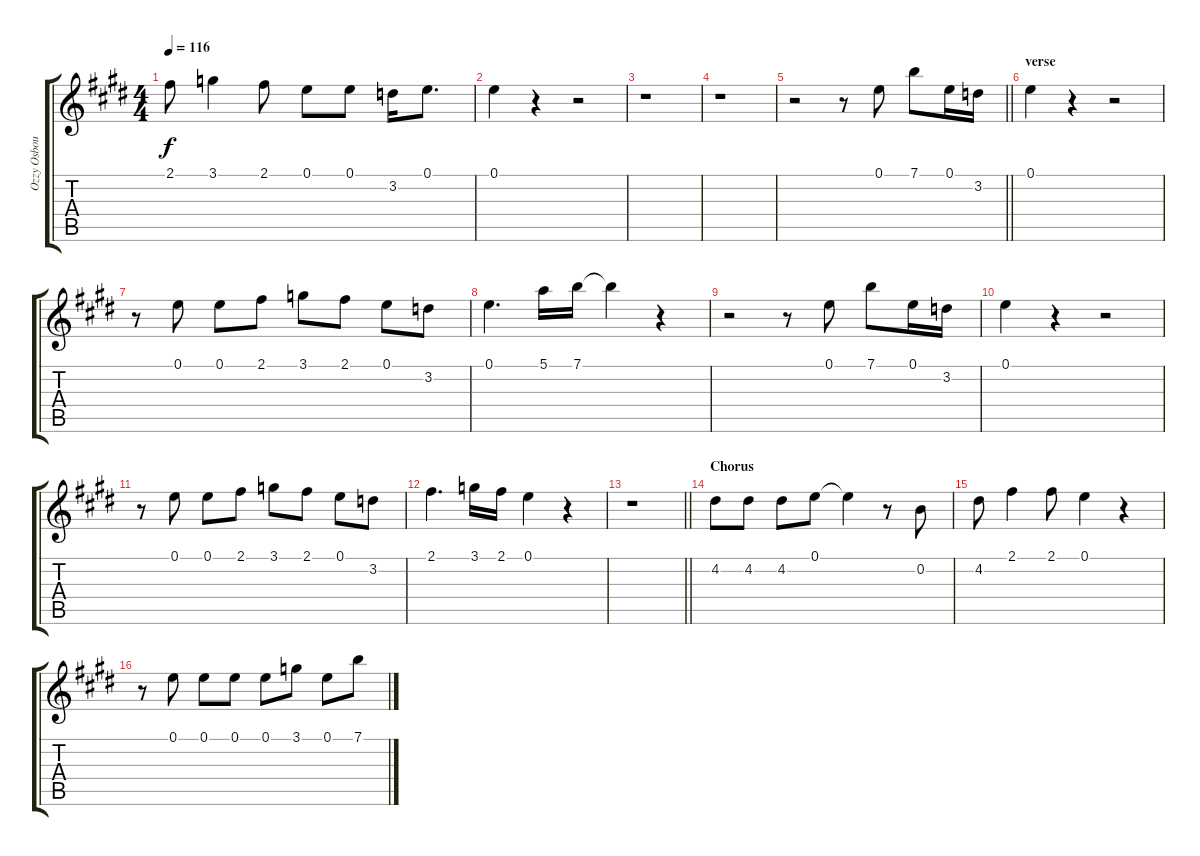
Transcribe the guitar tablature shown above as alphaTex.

\track ("Ozzy Osbourne" "Ozzy Osbou") {instrument acousticguitarsteel}
\staff {score tabs}
\tuning (E4 B3 G3 D3 A2 E2) {hide}
\ts (4 4)
\tempo 116
\clef g2
\ks e
2.1.8{dy f} 3.1.4 2.1.8 0.1.8 0.1.8 3.2.16 0.1.8{d} |
0.1.4 r.4 r.2 |
r.1 |
r.1 |
\barLineRight lightlight
r.2 r.8 0.1.8 7.1.8 0.1.16 3.2.16 |
\section ("" "verse")
0.1.4 r.4 r.2 |
r.8 0.1.8 0.1.8 2.1.8 3.1.8 2.1.8 0.1.8 3.2.8 |
0.1.4{d} 5.1.16 7.1.16 7.1{t}.4 r.4 |
r.2 r.8 0.1.8 7.1.8 0.1.16 3.2.16 |
0.1.4 r.4 r.2 |
r.8 0.1.8 0.1.8 2.1.8 3.1.8 2.1.8 0.1.8 3.2.8 |
2.1.4{d} 3.1.16 2.1.16 0.1.4 r.4 |
\barLineRight lightlight
r.1 |
\section ("" "Chorus")
4.2.8 4.2.8 4.2.8 0.1.8 0.1{t}.4 r.8 0.2.8 |
4.2.8 2.1.4 2.1.8 0.1.4 r.4 |
r.8 0.1.8 0.1.8 0.1.8 0.1.8 3.1.8 0.1.8 7.1.8
